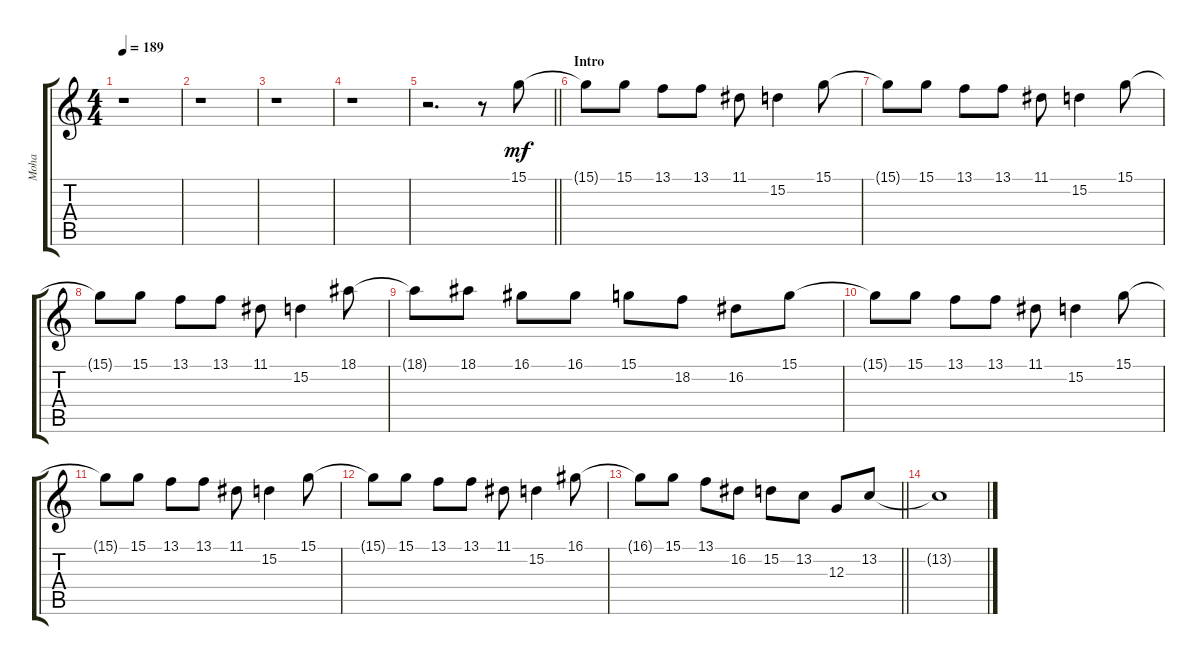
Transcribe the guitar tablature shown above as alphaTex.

\track ("Moha" "Moha") {instrument violin}
\staff {score tabs}
\tuning (E4 B3 G3 D3 A2 E2) {hide}
\ts (4 4)
\tempo 189
\clef g2
\ks c
r.1{dy mf} |
r.1 |
r.1 |
r.1 |
\barLineRight lightlight
r.2{d} r.8 15.1.8 |
\section ("" "Intro")
15.1{t}.8 15.1.8 13.1.8 13.1.8 11.1.8 15.2.4 15.1.8 |
15.1{t}.8 15.1.8 13.1.8 13.1.8 11.1.8 15.2.4 15.1.8 |
15.1{t}.8 15.1.8 13.1.8 13.1.8 11.1.8 15.2.4 18.1.8 |
18.1{t}.8 18.1.8 16.1.8 16.1.8 15.1.8 18.2.8 16.2.8 15.1.8 |
15.1{t}.8 15.1.8 13.1.8 13.1.8 11.1.8 15.2.4 15.1.8 |
15.1{t}.8 15.1.8 13.1.8 13.1.8 11.1.8 15.2.4 15.1.8 |
15.1{t}.8 15.1.8 13.1.8 13.1.8 11.1.8 15.2.4 16.1.8 |
\barLineRight lightlight
16.1{t}.8 15.1.8 13.1.8 16.2.8 15.2.8 13.2.8 12.3.8 13.2.8 |
13.2{t}.1
